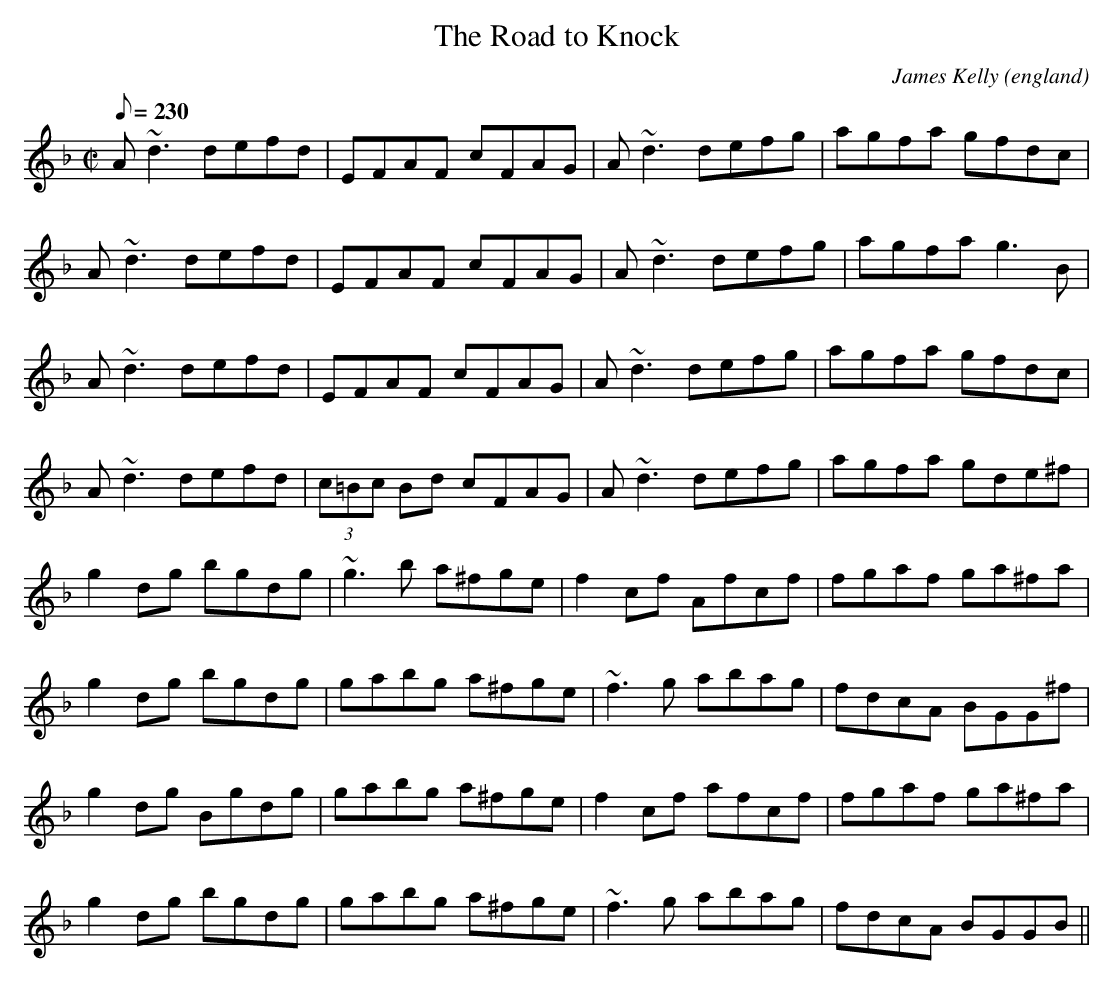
X:1
T:Road to Knock, The
O:england
M:C|
L:1/8
Q:230
C:James Kelly
K:DMin
A~d3 defd|EFAF cFAG|A~d3 defg|agfa gfdc|
A~d3 defd|EFAF cFAG|A~d3 defg|agfa g3B|
A~d3 defd|EFAF cFAG|A~d3 defg|agfa gfdc|
A~d3 defd|(3c=Bc Bd cFAG|A~d3 defg|agfa gde^f|
g2dg bgdg|~g3b a^fge|f2cf Afcf|fgaf ga^fa|
g2dg bgdg|gabg a^fge|~f3g abag|fdcA BGG^f|
g2dg Bgdg|gabg a^fge|f2cf afcf|fgaf ga^fa|
g2dg bgdg|gabg a^fge|~f3g abag|fdcA BGGB||
